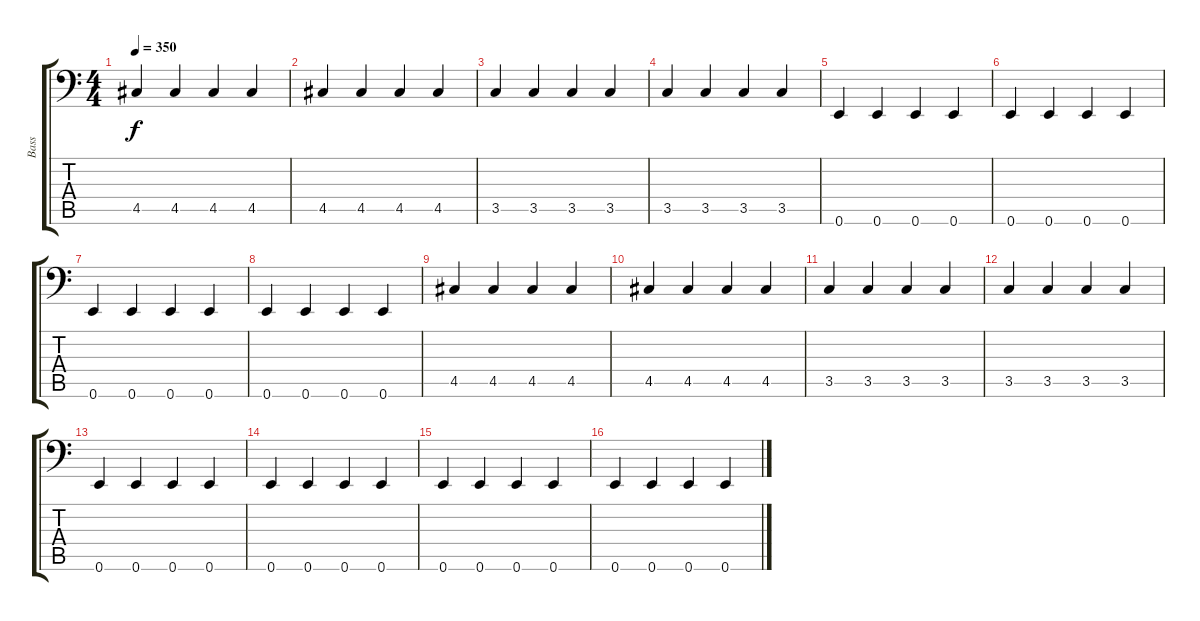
\track ("Bass" "Bass") {instrument electricbasspick}
\staff {score tabs}
\tuning (E3 B2 G2 D2 A1 E1) {hide}
\ts (4 4)
\tempo 350
\clef f4
\ks c
4.5.4{dy f} 4.5.4 4.5.4 4.5.4 |
4.5.4 4.5.4 4.5.4 4.5.4 |
3.5.4 3.5.4 3.5.4 3.5.4 |
3.5.4 3.5.4 3.5.4 3.5.4 |
0.6.4 0.6.4 0.6.4 0.6.4 |
0.6.4 0.6.4 0.6.4 0.6.4 |
0.6.4 0.6.4 0.6.4 0.6.4 |
0.6.4 0.6.4 0.6.4 0.6.4 |
4.5.4 4.5.4 4.5.4 4.5.4 |
4.5.4 4.5.4 4.5.4 4.5.4 |
3.5.4 3.5.4 3.5.4 3.5.4 |
3.5.4 3.5.4 3.5.4 3.5.4 |
0.6.4 0.6.4 0.6.4 0.6.4 |
0.6.4 0.6.4 0.6.4 0.6.4 |
0.6.4 0.6.4 0.6.4 0.6.4 |
0.6.4 0.6.4 0.6.4 0.6.4
